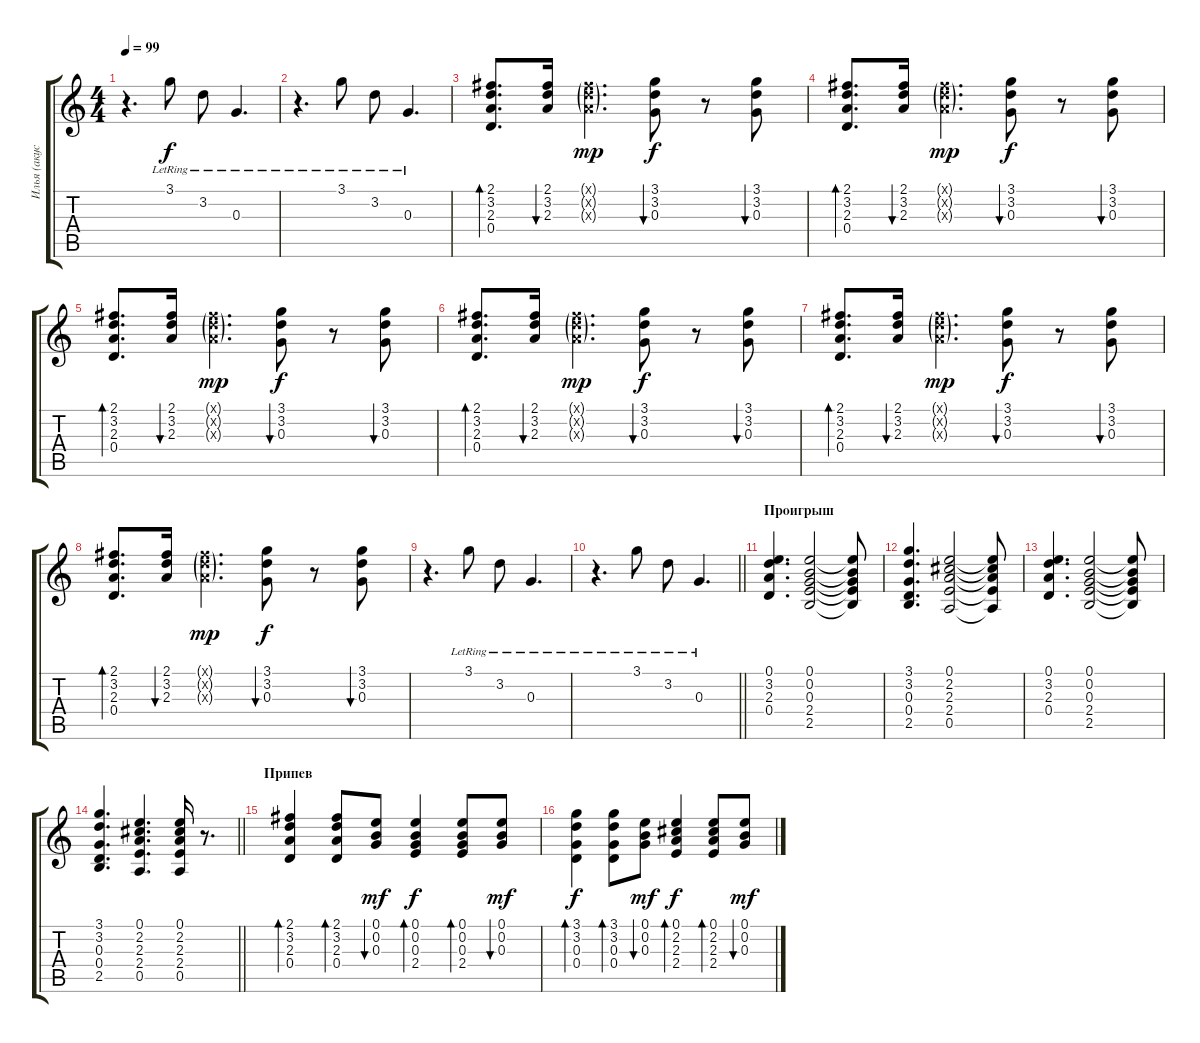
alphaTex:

\track ("Илья (акустика)" "Илья (акус") {instrument acousticguitarsteel}
\staff {score tabs}
\tuning (E4 B3 G3 D3 A2 E2) {hide}
\ts (4 4)
\tempo 99
\clef g2
\ks c
r.4{d dy f} 3.1{lr}.8 3.2{lr}.8 0.3{lr}.4{d} |
r.4{d} 3.1{lr}.8 3.2{lr}.8 0.3{lr}.4{d} |
(2.1 3.2 2.3 0.4).8{d bd 30} (2.1 3.2 2.3).16{bu 30} (2.1{g x} 3.2{g x} 2.3{g x}).4{d dy mp} (3.1 3.2 0.3).8{bu 30 dy f} r.8 (3.1 3.2 0.3).8{bu 30} |
(2.1 3.2 2.3 0.4).8{d bd 30} (2.1 3.2 2.3).16{bu 30} (2.1{g x} 3.2{g x} 2.3{g x}).4{d dy mp} (3.1 3.2 0.3).8{bu 30 dy f} r.8 (3.1 3.2 0.3).8{bu 30} |
(2.1 3.2 2.3 0.4).8{d bd 30} (2.1 3.2 2.3).16{bu 30} (2.1{g x} 3.2{g x} 2.3{g x}).4{d dy mp} (3.1 3.2 0.3).8{bu 30 dy f} r.8 (3.1 3.2 0.3).8{bu 30} |
(2.1 3.2 2.3 0.4).8{d bd 30} (2.1 3.2 2.3).16{bu 30} (2.1{g x} 3.2{g x} 2.3{g x}).4{d dy mp} (3.1 3.2 0.3).8{bu 30 dy f} r.8 (3.1 3.2 0.3).8{bu 30} |
(2.1 3.2 2.3 0.4).8{d bd 30} (2.1 3.2 2.3).16{bu 30} (2.1{g x} 3.2{g x} 2.3{g x}).4{d dy mp} (3.1 3.2 0.3).8{bu 30 dy f} r.8 (3.1 3.2 0.3).8{bu 30} |
(2.1 3.2 2.3 0.4).8{d bd 30} (2.1 3.2 2.3).16{bu 30} (2.1{g x} 3.2{g x} 2.3{g x}).4{d dy mp} (3.1 3.2 0.3).8{bu 30 dy f} r.8 (3.1 3.2 0.3).8{bu 30} |
r.4{d} 3.1{lr}.8 3.2{lr}.8 0.3{lr}.4{d} |
\barLineRight lightlight
r.4{d} 3.1{lr}.8 3.2{lr}.8 0.3{lr}.4{d} |
\section ("" "Проигрыш")
(0.1 3.2 2.3 0.4).4{d} (0.1 0.2 0.3 2.4 2.5).2 (0.1{t} 0.2{t} 0.3{t} 2.4{t} 2.5{t}).8 |
(3.1 3.2 0.3 0.4 2.5).4{d} (0.1 2.2 2.3 2.4 0.5).2 (0.1{t} 2.2{t} 2.3{t} 2.4{t} 0.5{t}).8 |
(0.1 3.2 2.3 0.4).4{d} (0.1 0.2 0.3 2.4 2.5).2 (0.1{t} 0.2{t} 0.3{t} 2.4{t} 2.5{t}).8 |
\barLineRight lightlight
(3.1 3.2 0.3 0.4 2.5).4{d} (0.1 2.2 2.3 2.4 0.5).4{d} (0.1 2.2 2.3 2.4 0.5).16 r.8{d} |
\section ("" "Припев")
(2.1 3.2 2.3 0.4).4{bd 60} (2.1 3.2 2.3 0.4).8{bd 60} (0.1 0.2 0.3).8{bu 60 dy mf} (0.1 0.2 0.3 2.4).4{bd 60 dy f} (0.1 0.2 0.3 2.4).8{bd 60} (0.1 0.2 0.3).8{bu 60 dy mf} |
(3.1 3.2 0.3 0.4).4{bd 60 dy f} (3.1 3.2 0.3 0.4).8{bd 60} (0.1 0.2 0.3).8{bu 60 dy mf} (0.1 2.2 2.3 2.4).4{bd 60 dy f} (0.1 2.2 2.3 2.4).8{bd 60} (0.1 0.2 0.3).8{bu 60 dy mf}
